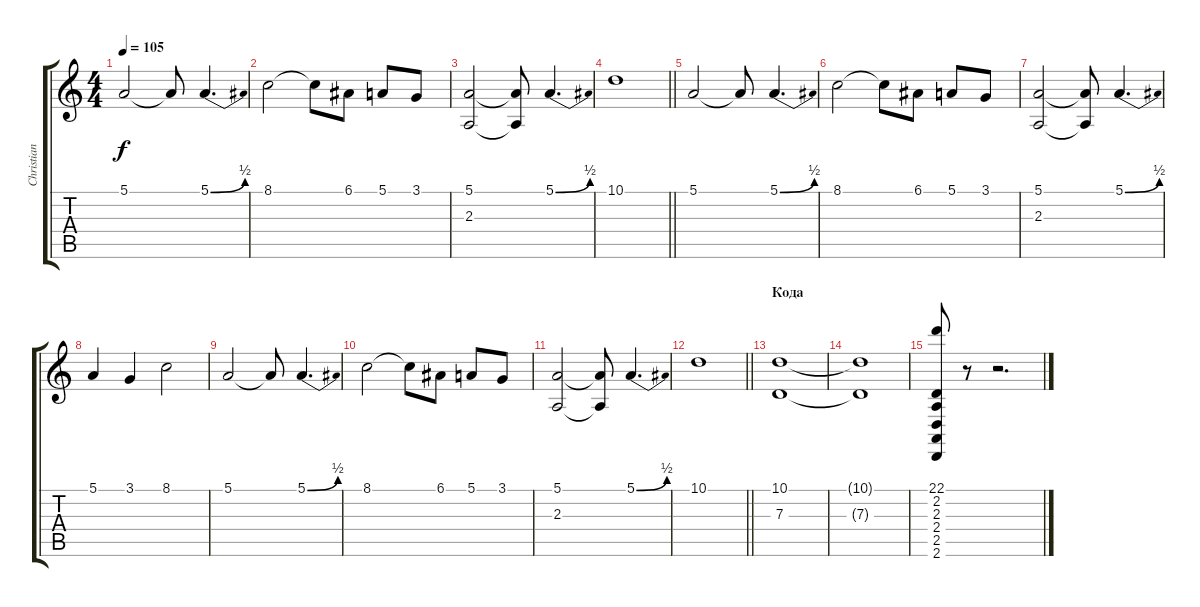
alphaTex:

\track ("Christian Lorenz" "Christian ") {instrument stringensemble1}
\staff {score tabs}
\tuning (E4 C4 G3 C3 G2 C2) {hide}
\ts (4 4)
\tempo 105
\clef g2
\ks c
5.1.2{dy f} 5.1{t}.8 5.1{be (bend 0 0 60 2)}.4{d} |
8.1.2 8.1{t}.8 6.1.8 5.1.8 3.1.8 |
(5.1 2.3).2 (5.1{t} 2.3{t}).8 5.1{be (bend 0 0 60 2)}.4{d} |
\barLineRight lightlight
10.1.1 |
5.1.2 5.1{t}.8 5.1{be (bend 0 0 60 2)}.4{d} |
8.1.2 8.1{t}.8 6.1.8 5.1.8 3.1.8 |
(5.1 2.3).2 (5.1{t} 2.3{t}).8 5.1{be (bend 0 0 60 2)}.4{d} |
5.1.4 3.1.4 8.1.2 |
5.1.2 5.1{t}.8 5.1{be (bend 0 0 60 2)}.4{d} |
8.1.2 8.1{t}.8 6.1.8 5.1.8 3.1.8 |
(5.1 2.3).2 (5.1{t} 2.3{t}).8 5.1{be (bend 0 0 60 2)}.4{d} |
\barLineRight lightlight
10.1.1 |
\section ("" "Кода")
(10.1 7.3).1 |
(10.1{t} 7.3{t}).1 |
(22.1 2.2 2.3 2.4 2.5 2.6).8 r.8 r.2{d}
